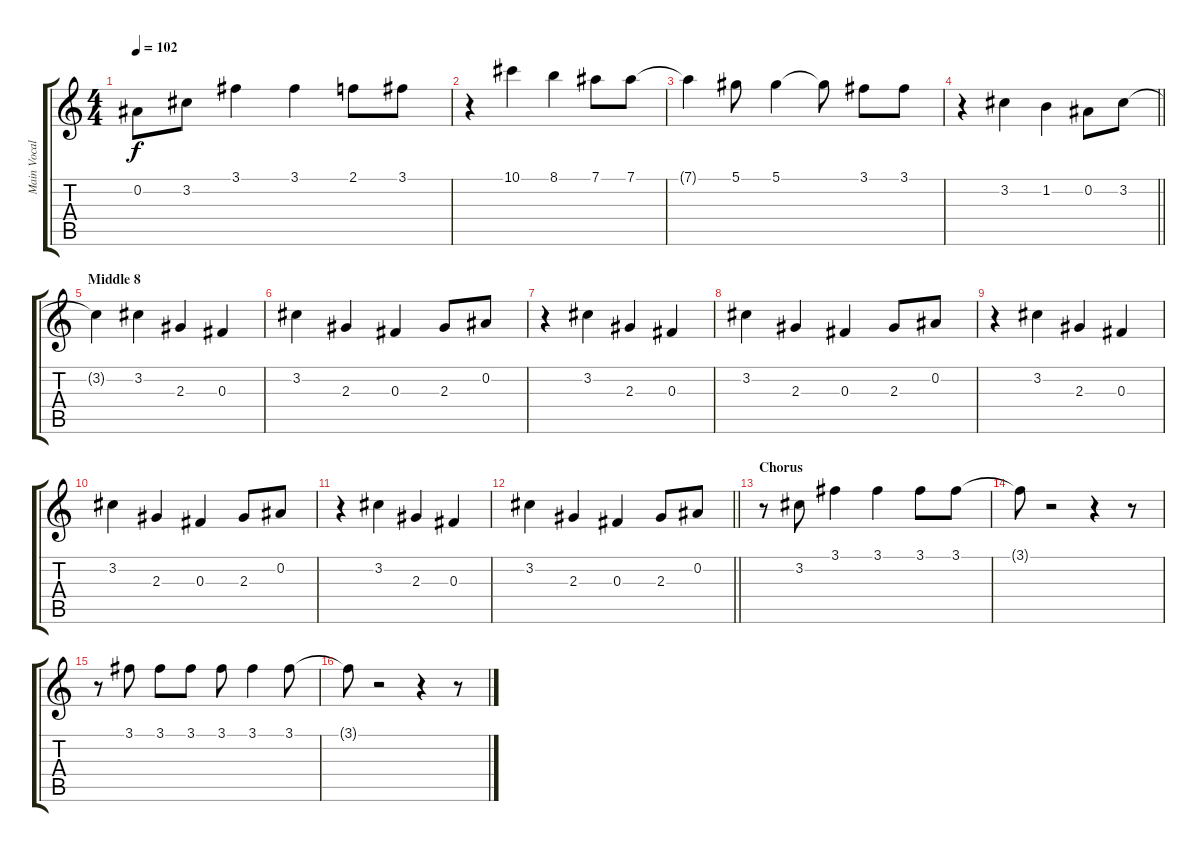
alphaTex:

\track ("Main Vocals" "Main Vocal") {instrument electricguitarjazz}
\staff {score tabs}
\tuning (Eb4 Bb3 Gb3 Db3 Ab2 Eb2) {hide}
\ts (4 4)
\tempo 102
\clef g2
\ks c
0.2{t}.8{dy f} 3.2.8 3.1.4 3.1.4 2.1.8 3.1.8 |
r.4 10.1.4 8.1.4 7.1.8 7.1.8 |
7.1{t}.4 5.1.8 5.1.4 5.1{t}.8 3.1.8 3.1.8 |
\barLineRight lightlight
r.4 3.2.4 1.2.4 0.2.8 3.2.8 |
\section ("" "Middle 8")
3.2{t}.4 3.2.4 2.3.4 0.3.4 |
3.2.4 2.3.4 0.3.4 2.3.8 0.2.8 |
r.4 3.2.4 2.3.4 0.3.4 |
3.2.4 2.3.4 0.3.4 2.3.8 0.2.8 |
r.4 3.2.4 2.3.4 0.3.4 |
3.2.4 2.3.4 0.3.4 2.3.8 0.2.8 |
r.4 3.2.4 2.3.4 0.3.4 |
\barLineRight lightlight
3.2.4 2.3.4 0.3.4 2.3.8 0.2.8 |
\section ("" "Chorus")
r.8 3.2.8 3.1.4 3.1.4 3.1.8 3.1.8 |
3.1{t}.8 r.2 r.4 r.8 |
r.8 3.1.8 3.1.8 3.1.8 3.1.8 3.1.4 3.1.8 |
3.1{t}.8 r.2 r.4 r.8
